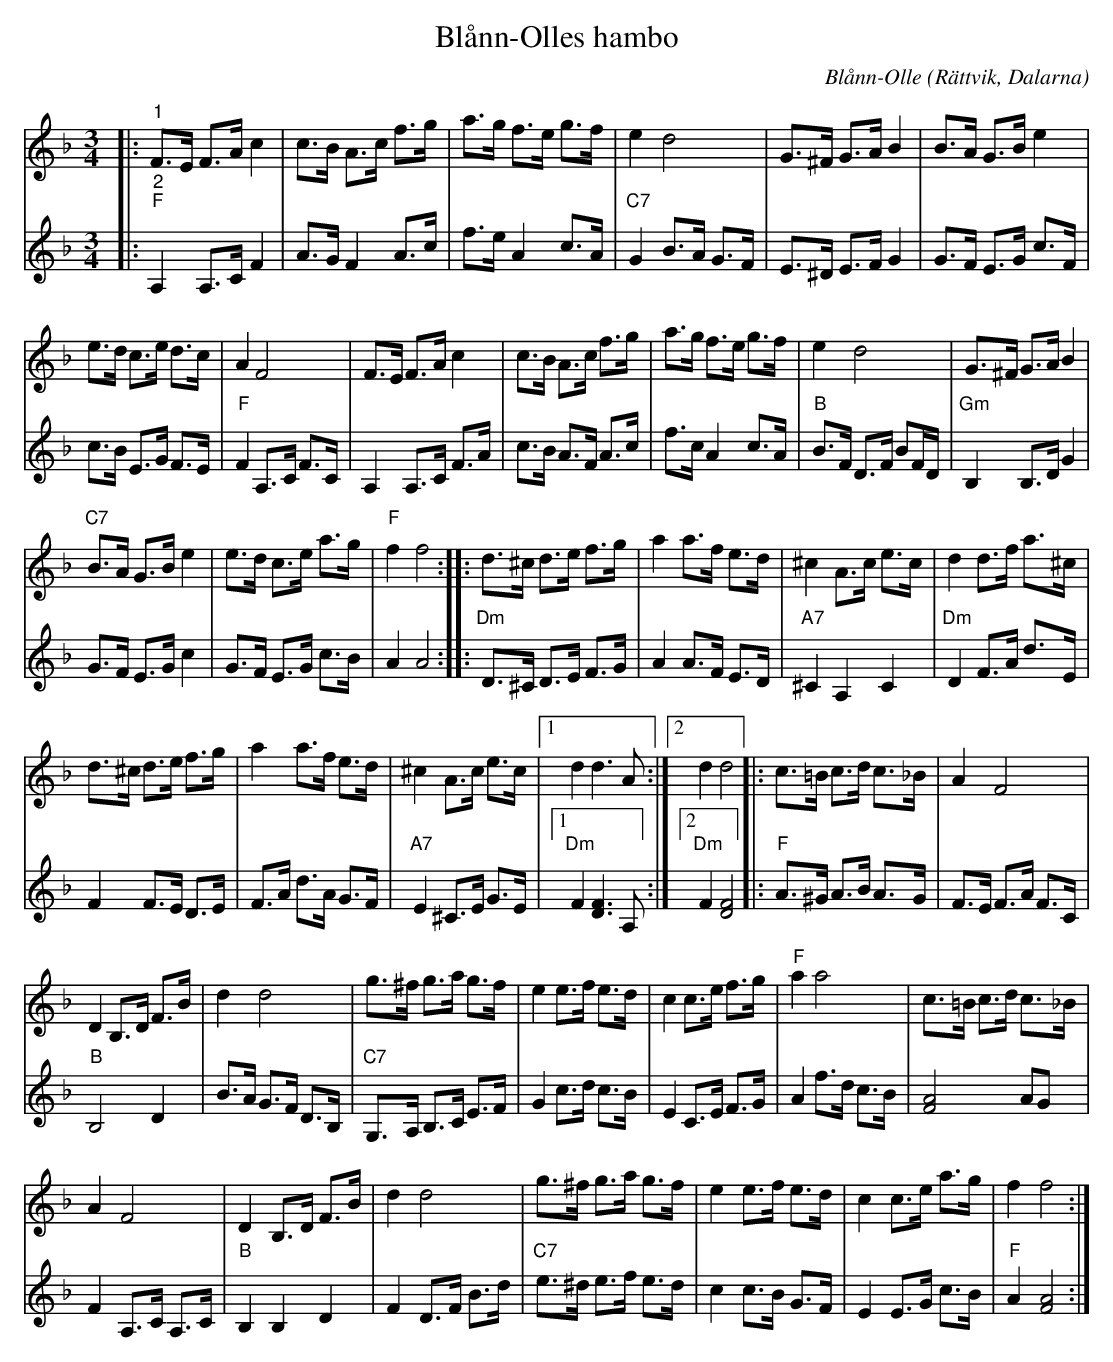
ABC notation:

X:1
T:Blånn-Olles hambo
C:Blånn-Olle
O:Rättvik, Dalarna
L:1/8
M:3/4
K:F
V:1
|:"^1" F>E F>A c2 | c>B A>c f>g | a>g f>e g>f | e2 d4 | G>^F G>A B2 | B>A G>B e2 |
e>d c>e d>c | A2 F4 | F>E F>A c2 | c>B A>c f>g | a>g f>e g>f | e2 d4 | G>^F G>A B2 |
"C7" B>A G>B e2 | e>d c>e a>g |"F" f2 f4 :: d>^c d>e f>g | a2 a>f e>d | ^c2 A>c e>c | d2 d>f a>^c |
d>^c d>e f>g | a2 a>f e>d | ^c2 A>c e>c |1 d2 d3 A :|2 d2 d4 |: c>=B c>d c>_B | A2 F4 |
D2 B,>D F>B | d2 d4 | g>^f g>a g>f | e2 e>f e>d | c2 c>e f>g |"F" a2 a4 | c>=B c>d c>_B |
A2 F4 | D2 B,>D F>B | d2 d4 | g>^f g>a g>f | e2 e>f e>d | c2 c>e a>g | f2 f4 :|
V:2
|:"^2""F" A,2 A,>C F2 | A>G F2 A>c | f>e A2 c>A |"C7" G2 B>A G>F | E>^D E>F G2 | G>F E>G c>F |
c>B E>G F>E |"F" F2 A,>C F>C | A,2 A,>C F>A | c>B A>F A>c | f>c A2 c>A |"B" B>F D>F BF/D/ | "Gm" B,2 B,>D G2 |
G>F E>G c2 | G>F E>G c>B | A2 A4 ::"Dm" D>^C D>E F>G | A2 A>F E>D | "A7" ^C2 A,2 C2 |"Dm" D2 F>A d>E |
F2 F>E D>E | F>A d>A G>F |"A7" E2 ^C>E G>E |1 "Dm" F2 [DF]3 A, :|2"Dm" F2 [DF]4 |:"F" A>^G A>B A>G | F>E F>A F>C |
"B" B,4 D2 | B>A G>F D>B, | "C7" G,>A, B,>C E>F | G2 c>d c>B | E2 C>E F>G | A2 f>d c>B | [FA]4 AG |
F2 A,>C A,>C | "B" B,2 B,2 D2 | F2 D>F B>d |"C7" e>^d e>f e>d | c2 c>B G>F | E2 E>G c>B |"F" A2 [FA]4 :|
